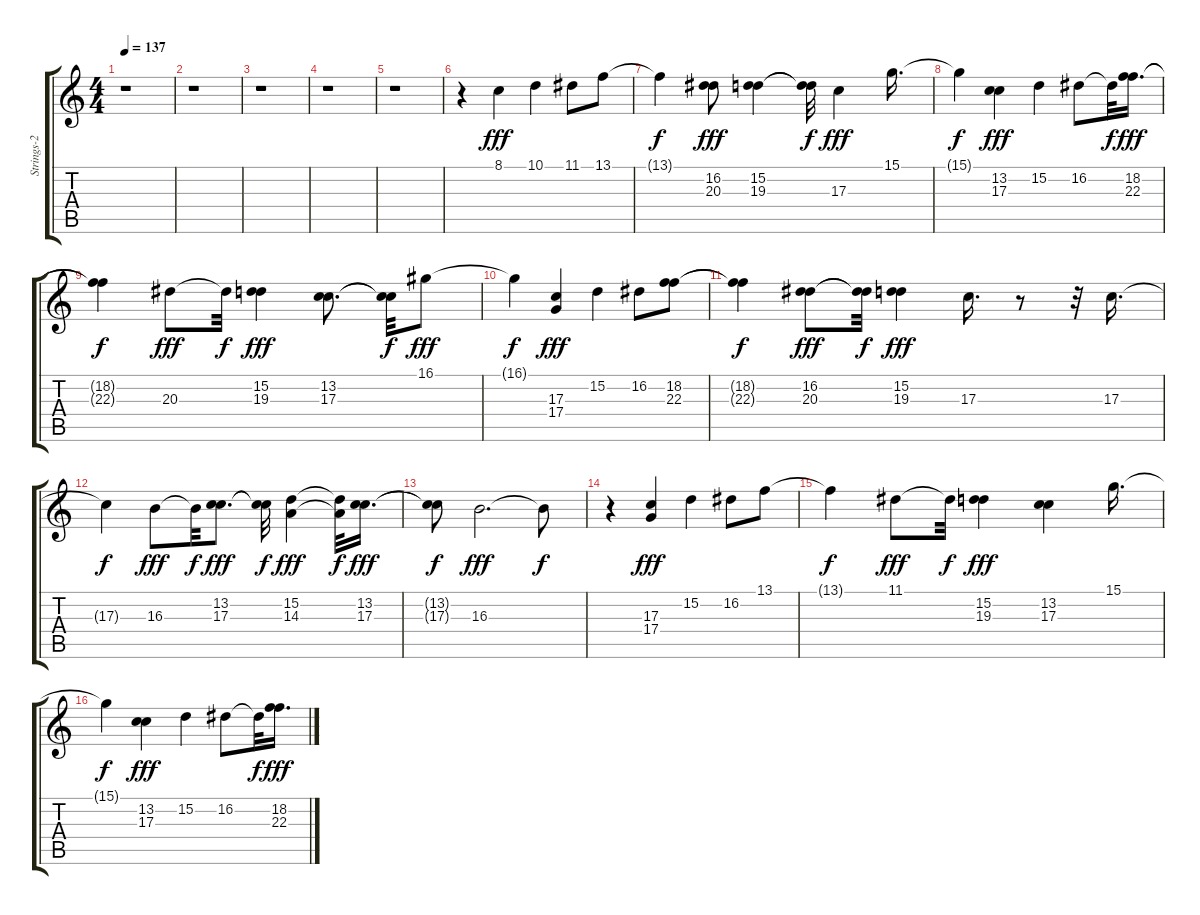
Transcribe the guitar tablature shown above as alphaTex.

\track ("Strings-2" "Strings-2") {instrument synthstrings2}
\staff {score tabs}
\tuning (E4 B3 G3 D3 A2 E2) {hide}
\ts (4 4)
\tempo 137
\clef g2
\ks c
r.1{dy fff} |
r.1 |
r.1 |
r.1 |
r.1 |
r.4 8.1.4 10.1.4 11.1.8 13.1.8 |
13.1{t}.4{dy f} (16.2 20.3).8{dy fff} (15.2 19.3).4 (15.2{t} 19.3{t}).32{dy f} 17.3.4{dy fff} 15.1.16{d} |
15.1{t}.4{dy f} (13.2 17.3).4{dy fff} 15.2.4 16.2.8 16.2{t}.32{dy f} (18.2 22.3).16{d dy fff} |
(18.2{t} 22.3{t}).4{dy f} 20.3.8{dy fff} 20.3{t}.32{dy f} (15.2 19.3).4{dy fff} (13.2 17.3).8{d} (13.2{t} 17.3{t}).32{dy f} 16.1.8{dy fff} |
16.1{t}.4{dy f} (17.3 17.4).4{dy fff} 15.2.4 16.2.8 (18.2 22.3).8 |
(18.2{t} 22.3{t}).4{dy f} (16.2 20.3).8{dy fff} (16.2{t} 20.3{t}).32{dy f} (15.2 19.3).4{dy fff} 17.3.16{d} r.8 r.32 17.3.16{d} |
17.3{t}.4{dy f} 16.3.8{dy fff} 16.3{t}.32{dy f} (13.2 17.3).8{d dy fff} (13.2{t} 17.3{t}).32{dy f} (15.2 14.3).4{dy fff} (15.2{t} 14.3{t}).32{dy f} (13.2 17.3).16{d dy fff} |
(13.2{t} 17.3{t}).8{dy f} 16.3.2{d dy fff} 16.3{t}.8{dy f} |
r.4 (17.3 17.4).4{dy fff} 15.2.4 16.2.8 13.1.8 |
13.1{t}.4{dy f} 11.1.8{dy fff} 11.1{t}.32{dy f} (15.2 19.3).4{dy fff} (13.2 17.3).4 15.1.16{d} |
15.1{t}.4{dy f} (13.2 17.3).4{dy fff} 15.2.4 16.2.8 16.2{t}.32{dy f} (18.2 22.3).16{d dy fff}
